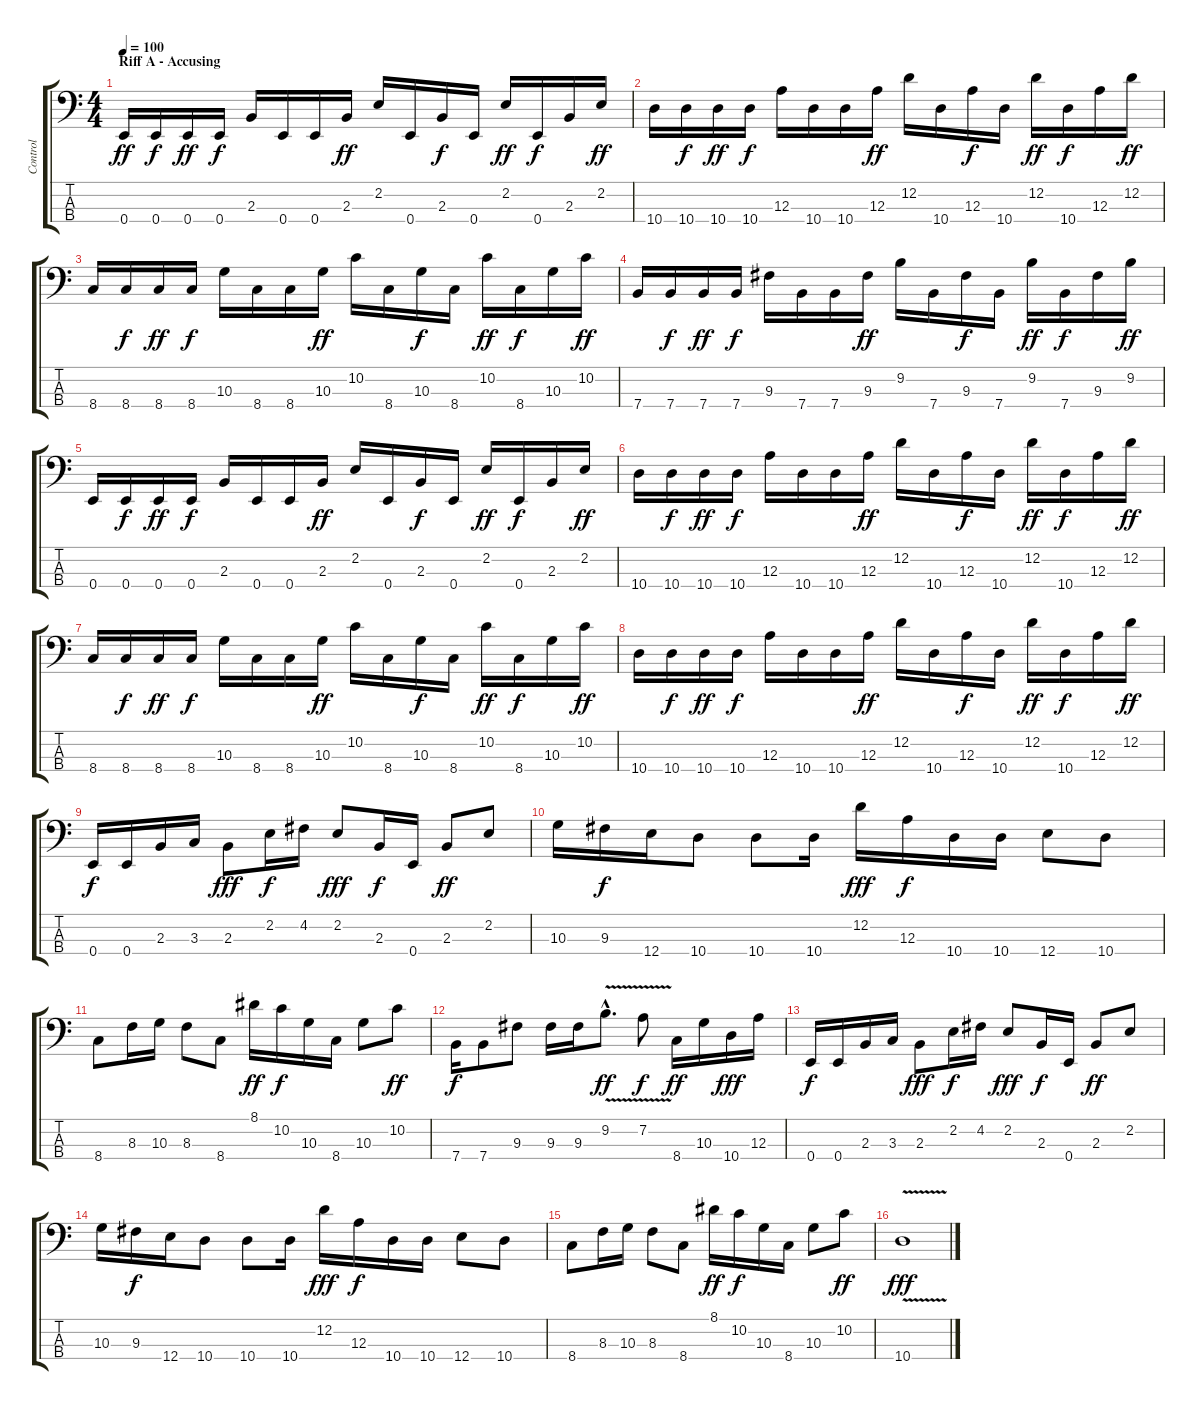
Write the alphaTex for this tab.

\track ("Control" "Control") {instrument electricbassfinger}
\staff {score tabs}
\tuning (G2 D2 A1 E1) {hide}
\ts (4 4)
\section ("" "Riff A - Accusing")
\tempo 100
\clef f4
\ks c
0.4.16{dy ff} 0.4.16{dy f} 0.4.16{dy ff} 0.4.16{dy f} 2.3.16 0.4.16 0.4.16 2.3.16{dy ff} 2.2.16 0.4.16 2.3.16{dy f} 0.4.16 2.2.16{dy ff} 0.4.16{dy f} 2.3.16 2.2.16{dy ff} |
10.4.16 10.4.16{dy f} 10.4.16{dy ff} 10.4.16{dy f} 12.3.16 10.4.16 10.4.16 12.3.16{dy ff} 12.2.16 10.4.16 12.3.16{dy f} 10.4.16 12.2.16{dy ff} 10.4.16{dy f} 12.3.16 12.2.16{dy ff} |
8.4.16 8.4.16{dy f} 8.4.16{dy ff} 8.4.16{dy f} 10.3.16 8.4.16 8.4.16 10.3.16{dy ff} 10.2.16 8.4.16 10.3.16{dy f} 8.4.16 10.2.16{dy ff} 8.4.16{dy f} 10.3.16 10.2.16{dy ff} |
7.4.16 7.4.16{dy f} 7.4.16{dy ff} 7.4.16{dy f} 9.3.16 7.4.16 7.4.16 9.3.16{dy ff} 9.2.16 7.4.16 9.3.16{dy f} 7.4.16 9.2.16{dy ff} 7.4.16{dy f} 9.3.16 9.2.16{dy ff} |
0.4.16 0.4.16{dy f} 0.4.16{dy ff} 0.4.16{dy f} 2.3.16 0.4.16 0.4.16 2.3.16{dy ff} 2.2.16 0.4.16 2.3.16{dy f} 0.4.16 2.2.16{dy ff} 0.4.16{dy f} 2.3.16 2.2.16{dy ff} |
10.4.16 10.4.16{dy f} 10.4.16{dy ff} 10.4.16{dy f} 12.3.16 10.4.16 10.4.16 12.3.16{dy ff} 12.2.16 10.4.16 12.3.16{dy f} 10.4.16 12.2.16{dy ff} 10.4.16{dy f} 12.3.16 12.2.16{dy ff} |
8.4.16 8.4.16{dy f} 8.4.16{dy ff} 8.4.16{dy f} 10.3.16 8.4.16 8.4.16 10.3.16{dy ff} 10.2.16 8.4.16 10.3.16{dy f} 8.4.16 10.2.16{dy ff} 8.4.16{dy f} 10.3.16 10.2.16{dy ff} |
10.4.16 10.4.16{dy f} 10.4.16{dy ff} 10.4.16{dy f} 12.3.16 10.4.16 10.4.16 12.3.16{dy ff} 12.2.16 10.4.16 12.3.16{dy f} 10.4.16 12.2.16{dy ff} 10.4.16{dy f} 12.3.16 12.2.16{dy ff} |
0.4.16{dy f} 0.4.16 2.3.16 3.3.16 2.3.8{dy fff} 2.2.16{dy f} 4.2.16 2.2.8{dy fff} 2.3.16{dy f} 0.4.16 2.3.8{dy ff} 2.2.8 |
10.3.16 9.3.16{dy f} 12.4.16 10.4.8 10.4.8 10.4.16 12.2.16{dy fff} 12.3.16{dy f} 10.4.16 10.4.16 12.4.8 10.4.8 |
8.4.8 8.3.16 10.3.16 8.3.8 8.4.8 8.1.16{dy ff} 10.2.16{dy f} 10.3.16 8.4.16 10.3.8 10.2.8{dy ff} |
7.4.16{dy f} 7.4.8 9.3.8 9.3.16 9.3.16 9.2{v hac}.8{d dy ff} 7.2{v}.8{dy f} 8.4.16{dy ff} 10.3.16 10.4.16{dy fff} 12.3.16 |
0.4.16{dy f} 0.4.16 2.3.16 3.3.16 2.3.8{dy fff} 2.2.16{dy f} 4.2.16 2.2.8{dy fff} 2.3.16{dy f} 0.4.16 2.3.8{dy ff} 2.2.8 |
10.3.16 9.3.16{dy f} 12.4.16 10.4.8 10.4.8 10.4.16 12.2.16{dy fff} 12.3.16{dy f} 10.4.16 10.4.16 12.4.8 10.4.8 |
8.4.8 8.3.16 10.3.16 8.3.8 8.4.8 8.1.16{dy ff} 10.2.16{dy f} 10.3.16 8.4.16 10.3.8 10.2.8{dy ff} |
10.4{v}.1{dy fff}
